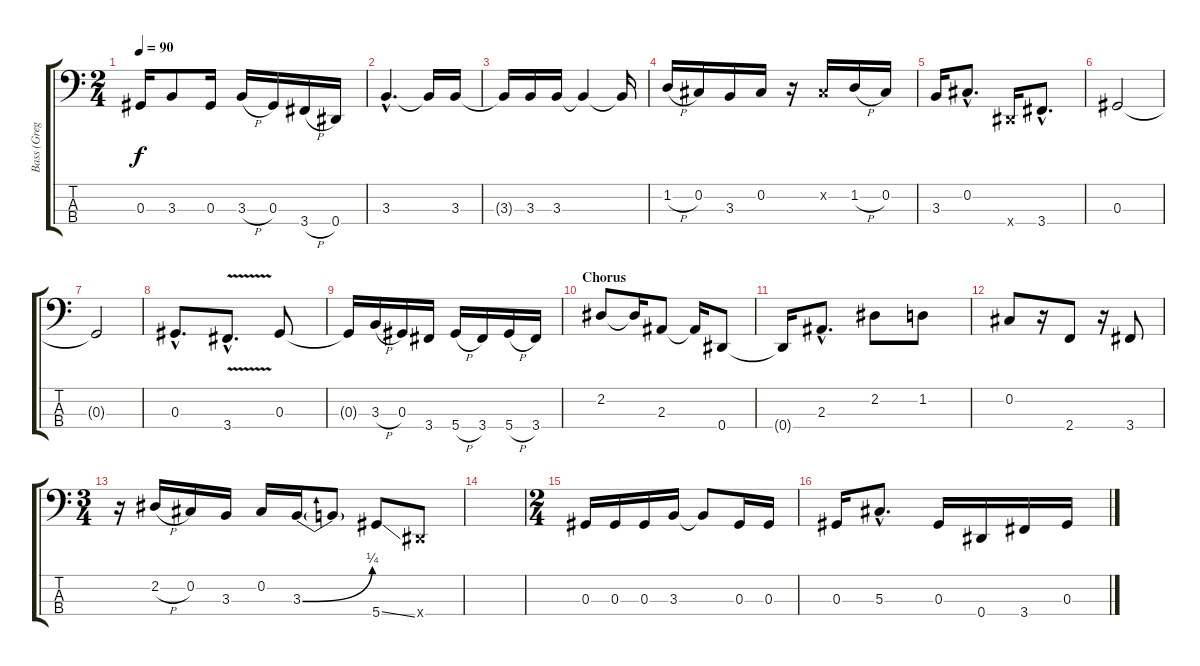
\track ("Bass (Greg Chaisson)" "Bass (Greg") {instrument electricbassfinger}
\staff {score tabs}
\tuning (Gb2 Db2 Ab1 Eb1) {hide}
\ts (2 4)
\tempo 90
\clef f4
\ks c
0.3{t}.16{dy f} 3.3.8 0.3.16 3.3{h}.16 0.3.16 3.4{h}.16 0.4.16 |
3.3{hac}.4{d} 3.3{t}.16 3.3.16 |
3.3{t}.16 3.3.16 3.3.16 3.3{t}.4 3.3{t}.16 |
1.2{h}.16 0.2.16 3.3.16 0.2.16 r.16 0.2{x}.16 1.2{h}.16 0.2.16 |
3.3.16 0.2{hac}.8{d} 0.4{x}.16 3.4{hac}.8{d} |
0.3.2 |
0.3{t}.2 |
0.3{hac}.8{d} 3.4{v hac}.8{d} 0.3.8 |
0.3{t}.16 3.3{h}.16 0.3.16 3.4.16 5.4{h}.16 3.4.16 5.4{h}.16 3.4.16 |
\section ("" "Chorus")
2.2.8 2.2{t}.16 2.3.8 2.3{t}.16 0.4.8 |
0.4{t}.16 2.3{hac}.8{d} 2.2.8 1.2.8 |
0.2.8 r.16 2.4.8 r.16 3.4.8 |
\ts (3 4)
r.16 2.2{h}.16 0.2.16 3.3.16 0.2.16 3.3{be (bend 0 0 60 1)}.16 3.3{t}.8 5.4{ss}.8 0.4{x}.8 |
|
\ts (2 4)
0.3.16 0.3.16 0.3.16 3.3.16 3.3{t}.8 0.3.16 0.3.16 |
0.3.16 5.3{hac}.8{d} 0.3.16 0.4.16 3.4.16 0.3.16
